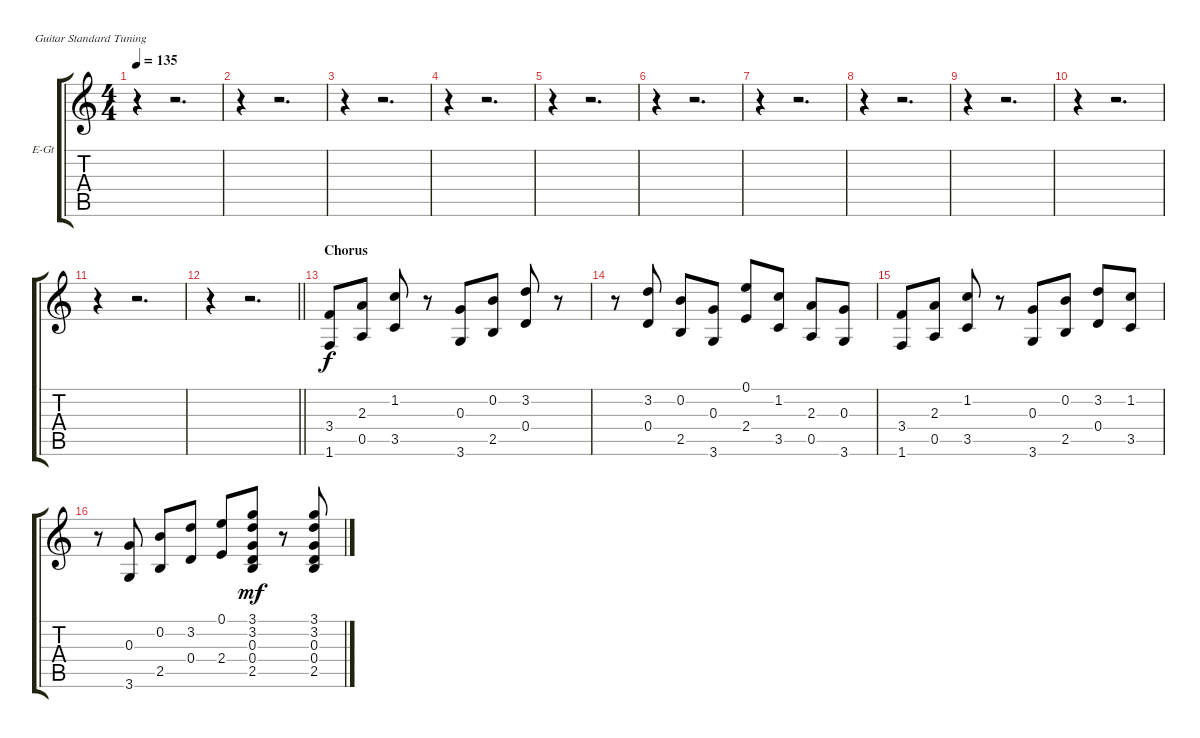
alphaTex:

\bracketExtendMode groupsimilarinstruments
\firstSystemTrackNameOrientation horizontal
\otherSystemsTrackNameOrientation horizontal
\track ("Guitar I" "E-Gt") {instrument distortionguitar}
\staff {score tabs}
\tuning (E4 B3 G3 D3 A2 E2)
\ts (4 4)
\tempo 135
\clef g2
\ks c
r.4{dy f} r.2{d} |
r.4 r.2{d} |
r.4 r.2{d} |
r.4 r.2{d} |
r.4 r.2{d} |
r.4 r.2{d} |
r.4 r.2{d} |
r.4 r.2{d} |
r.4 r.2{d} |
r.4 r.2{d} |
r.4 r.2{d} |
\barLineRight lightlight
r.4 r.2{d} |
\section ("" "Chorus")
(3.4 1.6).8 (2.3 0.5).8 (1.2 3.5).8 r.8 (0.3 3.6).8 (0.2 2.5).8 (3.2 0.4).8 r.8 |
r.8 (3.2 0.4).8 (0.2 2.5).8 (0.3 3.6).8 (0.1 2.4).8 (1.2 3.5).8 (2.3 0.5).8 (0.3 3.6).8 |
(3.4 1.6).8 (2.3 0.5).8 (1.2 3.5).8 r.8 (0.3 3.6).8 (0.2 2.5).8 (3.2 0.4).8 (1.2 3.5).8 |
r.8 (0.3 3.6).8 (0.2 2.5).8 (3.2 0.4).8 (0.1 2.4).8 (3.1 3.2 0.3 0.4 2.5).8{dy mf} r.8 (3.1 3.2 0.3 0.4 2.5).8
